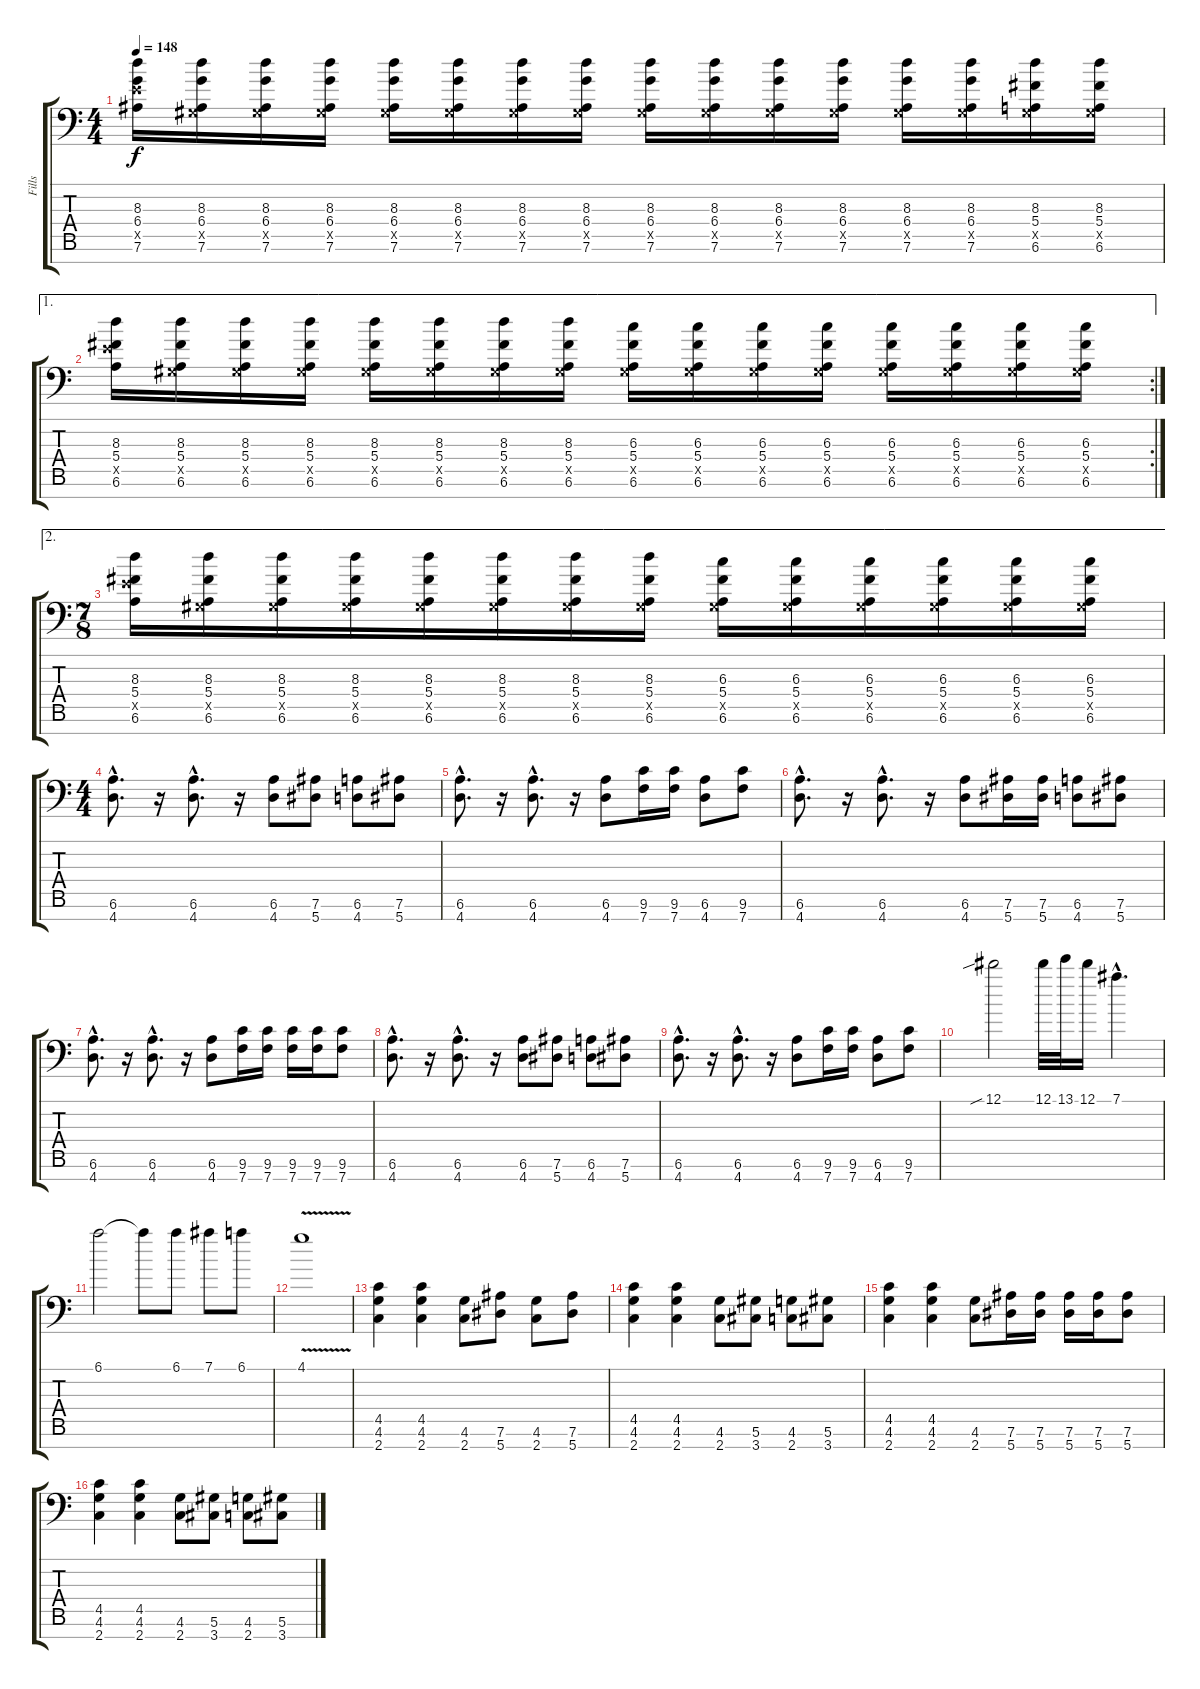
\track ("Fills" "Fills") {instrument distortionguitar}
\staff {score tabs}
\tuning (Eb4 Bb3 Gb3 Db3 Ab2 Eb2 Bb1) {hide}
\ts (4 4)
\tempo 148
\clef f4
\ks c
(8.3 6.4 8.5{x} 7.6).16{dy f} (8.3 6.4 0.5{x} 7.6).16 (8.3 6.4 0.5{x} 7.6).16 (8.3 6.4 0.5{x} 7.6).16 (8.3 6.4 0.5{x} 7.6).16 (8.3 6.4 0.5{x} 7.6).16 (8.3 6.4 0.5{x} 7.6).16 (8.3 6.4 0.5{x} 7.6).16 (8.3 6.4 0.5{x} 7.6).16 (8.3 6.4 0.5{x} 7.6).16 (8.3 6.4 0.5{x} 7.6).16 (8.3 6.4 0.5{x} 7.6).16 (8.3 6.4 0.5{x} 7.6).16 (8.3 6.4 0.5{x} 7.6).16 (8.3 5.4 0.5{x} 6.6).16 (8.3 5.4 0.5{x} 6.6).16 |
\ae 1
\rc 2
(8.3 5.4 8.5{x} 6.6).16 (8.3 5.4 0.5{x} 6.6).16 (8.3 5.4 0.5{x} 6.6).16 (8.3 5.4 0.5{x} 6.6).16 (8.3 5.4 0.5{x} 6.6).16 (8.3 5.4 0.5{x} 6.6).16 (8.3 5.4 0.5{x} 6.6).16 (8.3 5.4 0.5{x} 6.6).16 (6.3 5.4 0.5{x} 6.6).16 (6.3 5.4 0.5{x} 6.6).16 (6.3 5.4 0.5{x} 6.6).16 (6.3 5.4 0.5{x} 6.6).16 (6.3 5.4 0.5{x} 6.6).16 (6.3 5.4 0.5{x} 6.6).16 (6.3 5.4 0.5{x} 6.6).16 (6.3 5.4 0.5{x} 6.6).16 |
\ae 2
\ts (7 8)
(8.3 5.4 8.5{x} 6.6).16 (8.3 5.4 0.5{x} 6.6).16 (8.3 5.4 0.5{x} 6.6).16 (8.3 5.4 0.5{x} 6.6).16 (8.3 5.4 0.5{x} 6.6).16 (8.3 5.4 0.5{x} 6.6).16 (8.3 5.4 0.5{x} 6.6).16 (8.3 5.4 0.5{x} 6.6).16 (6.3 5.4 0.5{x} 6.6).16 (6.3 5.4 0.5{x} 6.6).16 (6.3 5.4 0.5{x} 6.6).16 (6.3 5.4 0.5{x} 6.6).16 (6.3 5.4 0.5{x} 6.6).16 (6.3 5.4 0.5{x} 6.6).16 |
\ts (4 4)
(6.6{hac} 4.7{hac}).8{d} r.16 (6.6{hac} 4.7{hac}).8{d} r.16 (6.6 4.7).8 (7.6 5.7).8 (6.6 4.7).8 (7.6 5.7).8 |
(6.6{hac} 4.7{hac}).8{d} r.16 (6.6{hac} 4.7{hac}).8{d} r.16 (6.6 4.7).8 (9.6 7.7).16 (9.6 7.7).16 (6.6 4.7).8 (9.6 7.7).8 |
(6.6{hac} 4.7{hac}).8{d} r.16 (6.6{hac} 4.7{hac}).8{d} r.16 (6.6 4.7).8 (7.6 5.7).16 (7.6 5.7).16 (6.6 4.7).8 (7.6 5.7).8 |
(6.6{hac} 4.7{hac}).8{d} r.16 (6.6{hac} 4.7{hac}).8{d} r.16 (6.6 4.7).8 (9.6 7.7).16 (9.6 7.7).16 (9.6 7.7).16 (9.6 7.7).16 (9.6 7.7).8 |
(6.6{hac} 4.7{hac}).8{d} r.16 (6.6{hac} 4.7{hac}).8{d} r.16 (6.6 4.7).8 (7.6 5.7).8 (6.6 4.7).8 (7.6 5.7).8 |
(6.6{hac} 4.7{hac}).8{d} r.16 (6.6{hac} 4.7{hac}).8{d} r.16 (6.6 4.7).8 (9.6 7.7).16 (9.6 7.7).16 (6.6 4.7).8 (9.6 7.7).8 |
12.1{sib}.2 12.1.32 13.1.32 12.1.16 7.1{hac}.4{d} |
6.1.2 6.1{t}.8 6.1.8 7.1.8 6.1.8 |
4.1{v}.1 |
(4.5 4.6 2.7).4 (4.5 4.6 2.7).4 (4.6 2.7).8 (7.6 5.7).8 (4.6 2.7).8 (7.6 5.7).8 |
(4.5 4.6 2.7).4 (4.5 4.6 2.7).4 (4.6 2.7).8 (5.6 3.7).8 (4.6 2.7).8 (5.6 3.7).8 |
(4.5 4.6 2.7).4 (4.5 4.6 2.7).4 (4.6 2.7).8 (7.6 5.7).16 (7.6 5.7).16 (7.6 5.7).16 (7.6 5.7).16 (7.6 5.7).8 |
(4.5 4.6 2.7).4 (4.5 4.6 2.7).4 (4.6 2.7).8 (5.6 3.7).8 (4.6 2.7).8 (5.6 3.7).8
